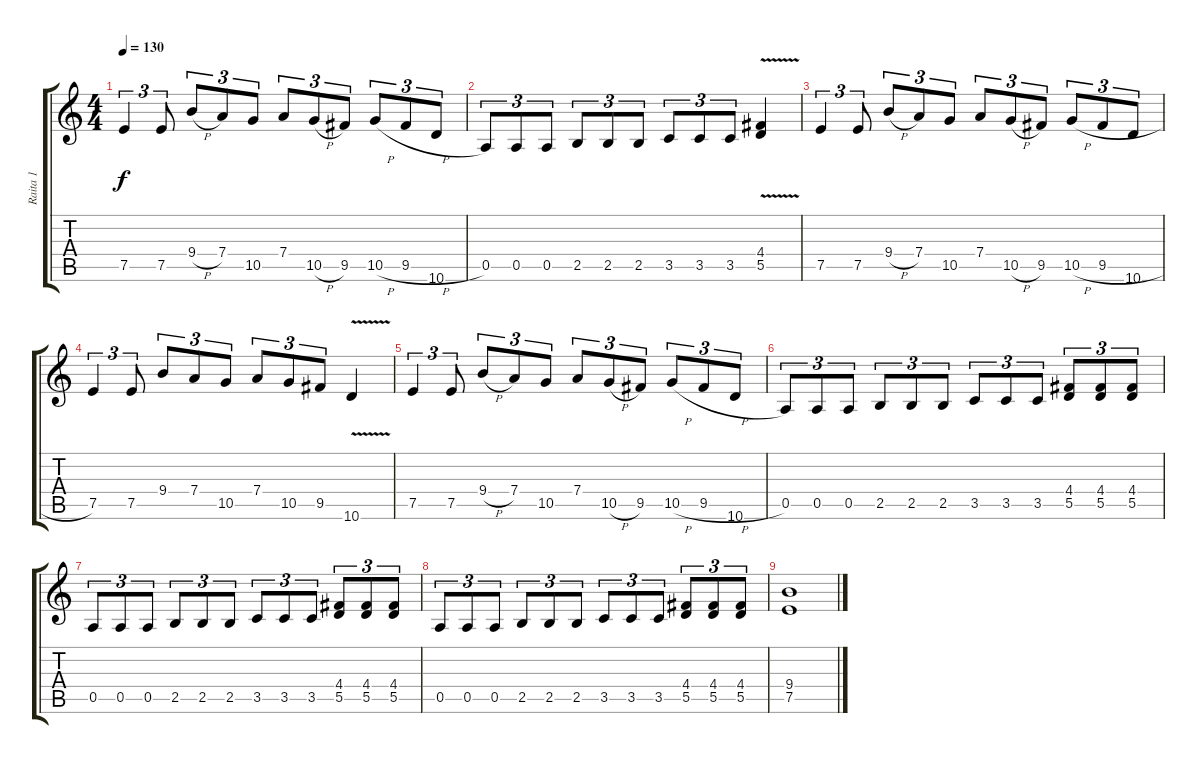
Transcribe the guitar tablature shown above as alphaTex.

\track ("Raita 1" "Raita 1") {instrument distortionguitar}
\staff {score tabs}
\tuning (E4 B3 G3 D3 A2 E2) {hide}
\ts (4 4)
\tempo 130
\clef g2
\ks c
7.5.4{tu (3 2) dy f} 7.5.8{tu (3 2)} 9.4{h}.8{tu (3 2)} 7.4.8{tu (3 2)} 10.5.8{tu (3 2)} 7.4.8{tu (3 2)} 10.5{h}.8{tu (3 2)} 9.5.8{tu (3 2)} 10.5{h}.8{tu (3 2)} 9.5{h}.8{tu (3 2)} 10.6.8{tu (3 2)} |
0.5.8{tu (3 2)} 0.5.8{tu (3 2)} 0.5.8{tu (3 2)} 2.5.8{tu (3 2)} 2.5.8{tu (3 2)} 2.5.8{tu (3 2)} 3.5.8{tu (3 2)} 3.5.8{tu (3 2)} 3.5.8{tu (3 2)} (4.4{v} 5.5).4 |
7.5.4{tu (3 2)} 7.5.8{tu (3 2)} 9.4{h}.8{tu (3 2)} 7.4.8{tu (3 2)} 10.5.8{tu (3 2)} 7.4.8{tu (3 2)} 10.5{h}.8{tu (3 2)} 9.5.8{tu (3 2)} 10.5{h}.8{tu (3 2)} 9.5{h}.8{tu (3 2)} 10.6.8{tu (3 2)} |
7.5.4{tu (3 2)} 7.5.8{tu (3 2)} 9.4.8{tu (3 2)} 7.4.8{tu (3 2)} 10.5.8{tu (3 2)} 7.4.8{tu (3 2)} 10.5.8{tu (3 2)} 9.5.8{tu (3 2)} 10.6{v}.4 |
7.5.4{tu (3 2)} 7.5.8{tu (3 2)} 9.4{h}.8{tu (3 2)} 7.4.8{tu (3 2)} 10.5.8{tu (3 2)} 7.4.8{tu (3 2)} 10.5{h}.8{tu (3 2)} 9.5.8{tu (3 2)} 10.5{h}.8{tu (3 2)} 9.5{h}.8{tu (3 2)} 10.6.8{tu (3 2)} |
0.5.8{tu (3 2)} 0.5.8{tu (3 2)} 0.5.8{tu (3 2)} 2.5.8{tu (3 2)} 2.5.8{tu (3 2)} 2.5.8{tu (3 2)} 3.5.8{tu (3 2)} 3.5.8{tu (3 2)} 3.5.8{tu (3 2)} (4.4 5.5).8{tu (3 2)} (4.4 5.5).8{tu (3 2)} (4.4 5.5).8{tu (3 2)} |
0.5.8{tu (3 2)} 0.5.8{tu (3 2)} 0.5.8{tu (3 2)} 2.5.8{tu (3 2)} 2.5.8{tu (3 2)} 2.5.8{tu (3 2)} 3.5.8{tu (3 2)} 3.5.8{tu (3 2)} 3.5.8{tu (3 2)} (4.4 5.5).8{tu (3 2)} (4.4 5.5).8{tu (3 2)} (4.4 5.5).8{tu (3 2)} |
0.5.8{tu (3 2)} 0.5.8{tu (3 2)} 0.5.8{tu (3 2)} 2.5.8{tu (3 2)} 2.5.8{tu (3 2)} 2.5.8{tu (3 2)} 3.5.8{tu (3 2)} 3.5.8{tu (3 2)} 3.5.8{tu (3 2)} (4.4 5.5).8{tu (3 2)} (4.4 5.5).8{tu (3 2)} (4.4 5.5).8{tu (3 2)} |
(9.4 7.5).1
